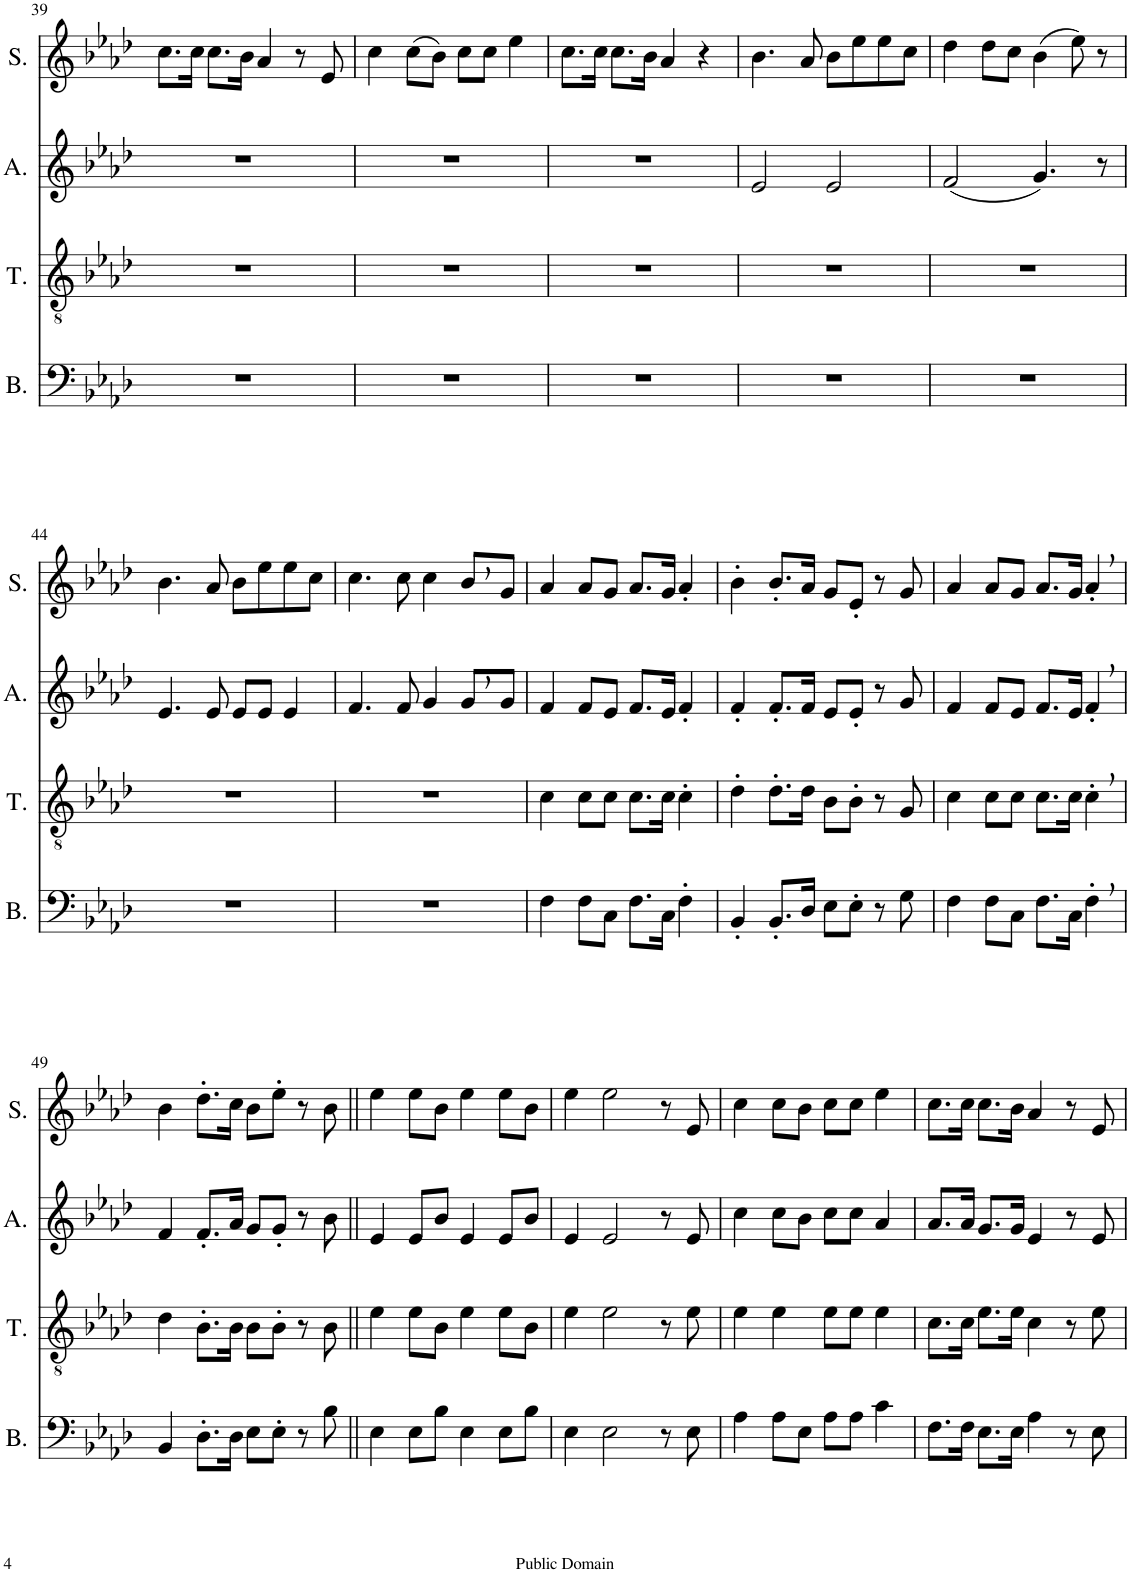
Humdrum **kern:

**kern	**kern	**kern	**kern
*part4	*part3	*part2	*part1
*staff4	*staff3	*staff2	*staff1
*I"Bass	*I"Tenor	*I"Alto	*I"Soprano
*I'B.	*I'T.	*I'A.	*I'S.
!!LO:PB:g=z
*clefF4	*clefGv2	*clefG2	*clefG2
*k[b-e-a-d-]	*k[b-e-a-d-]	*k[b-e-a-d-]	*k[b-e-a-d-]
*M4/4	*M4/4	*M4/4	*M4/4
*met(c)	*met(c)	*met(c)	*met(c)
=39	=39	=39	=39
1r	1r	1r	8.cc\L
.	.	.	16cc\Jk
.	.	.	8.cc\L
.	.	.	16b-\Jk
.	.	.	4a-/
.	.	.	8r
.	.	.	8e-/
=40	=40	=40	=40
1r	1r	1r	4cc\
.	.	.	(8cc\L
.	.	.	8b-\J)
.	.	.	8cc\L
.	.	.	8cc\J
.	.	.	4ee-\
=41	=41	=41	=41
1r	1r	1r	8.cc\L
.	.	.	16cc\Jk
.	.	.	8.cc\L
.	.	.	16b-\Jk
.	.	.	4a-/
.	.	.	4r
=42	=42	=42	=42
1r	1r	2e-/	4.b-\
.	.	.	8a-/
.	.	2e-/	8b-\L
.	.	.	8ee-\
.	.	.	8ee-\
.	.	.	8cc\J
=43	=43	=43	=43
1r	1r	(2f/	4dd-\
.	.	.	8dd-\L
.	.	.	8cc\J
.	.	4.g/)	(4b-\
.	.	.	8ee-\)
.	.	8r	8r
!!LO:LB:g=z
=44	=44	=44	=44
1r	1r	4.e-/	4.b-\
.	.	8e-/	8a-/
.	.	8e-/L	8b-\L
.	.	8e-/J	8ee-\
.	.	4e-/	8ee-\
.	.	.	8cc\J
=45	=45	=45	=45
1r	1r	4.f/	4.cc\
.	.	8f/	8cc\
.	.	4g/	4cc\
.	.	8g,/L	8b-,/L
.	.	8g/J	8g/J
=46	=46	=46	=46
4F\	4c\	4f/	4a-/
8F\L	8c\L	8f/L	8a-/L
8C\J	8c\J	8e-/J	8g/J
8.F\L	8.c\L	8.f/L	8.a-/L
16C\Jk	16c\Jk	16e-/Jk	16g/Jk
4F'\	4c'\	4f'/	4a-'/
=47	=47	=47	=47
4BB-'/	4d-'\	4f'/	4b-'\
8.BB-'/L	8.d-'\L	8.f'/L	8.b-'/L
16D-/Jk	16d-\Jk	16f/Jk	16a-/Jk
8E-\L	8B-\L	8e-/L	8g/L
8E-'\J	8B-'\J	8e-'/J	8e-'/J
8r	8r	8r	8r
8G\	8G/	8g/	8g/
=48	=48	=48	=48
4F\	4c\	4f/	4a-/
8F\L	8c\L	8f/L	8a-/L
8C\J	8c\J	8e-/J	8g/J
8.F\L	8.c\L	8.f/L	8.a-/L
16C\Jk	16c\Jk	16e-/Jk	16g/Jk
4F',\	4c',\	4f',/	4a-',/
!!LO:LB:g=z
=49	=49	=49	=49
4BB-/	4d-\	4f/	4b-\
8.D-'\L	8.B-'\L	8.f'/L	8.dd-'\L
16D-\Jk	16B-\Jk	16a-/Jk	16cc\Jk
8E-\L	8B-\L	8g/L	8b-\L
8E-'\J	8B-'\J	8g'/J	8ee-'\J
8r	8r	8r	8r
8B-\	8B-\	8b-\	8b-\
=50||	=50||	=50||	=50||
4E-\	4e-\	4e-/	4ee-\
8E-\L	8e-\L	8e-/L	8ee-\L
8B-\J	8B-\J	8b-/J	8b-\J
4E-\	4e-\	4e-/	4ee-\
8E-\L	8e-\L	8e-/L	8ee-\L
8B-\J	8B-\J	8b-/J	8b-\J
=51	=51	=51	=51
4E-\	4e-\	4e-/	4ee-\
2E-\	2e-\	2e-/	2ee-\
8r	8r	8r	8r
8E-\	8e-\	8e-/	8e-/
=52	=52	=52	=52
4A-\	4e-\	4cc\	4cc\
8A-\L	4e-\	8cc\L	8cc\L
8E-\J	.	8b-\J	8b-\J
8A-\L	8e-\L	8cc\L	8cc\L
8A-\J	8e-\J	8cc\J	8cc\J
4c\	4e-\	4a-/	4ee-\
=53	=53	=53	=53
8.F\L	8.c\L	8.a-/L	8.cc\L
16F\Jk	16c\Jk	16a-/Jk	16cc\Jk
8.E-\L	8.e-\L	8.g/L	8.cc\L
16E-\Jk	16e-\Jk	16g/Jk	16b-\Jk
4A-\	4c\	4e-/	4a-/
8r	8r	8r	8r
8E-\	8e-\	8e-/	8e-/
=	=	=	=
*-	*-	*-	*-
